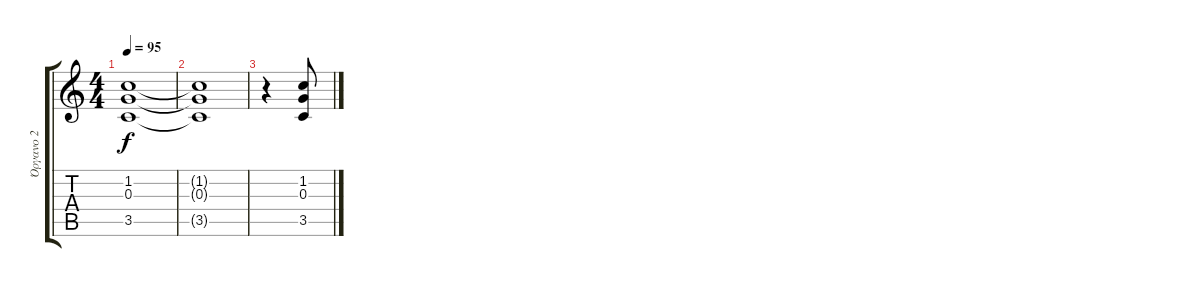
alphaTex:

\track ("Όργανο 2" "Όργανο 2") {instrument distortionguitar}
\staff {score tabs}
\tuning (E4 B3 G3 D3 A2 E2) {hide}
\ts (4 4)
\tempo 95
\clef g2
\ks c
(1.2 0.3 3.5).1{dy f} |
(1.2{t} 0.3{t} 3.5{t}).1 |
r.4 (1.2 0.3 3.5).8
